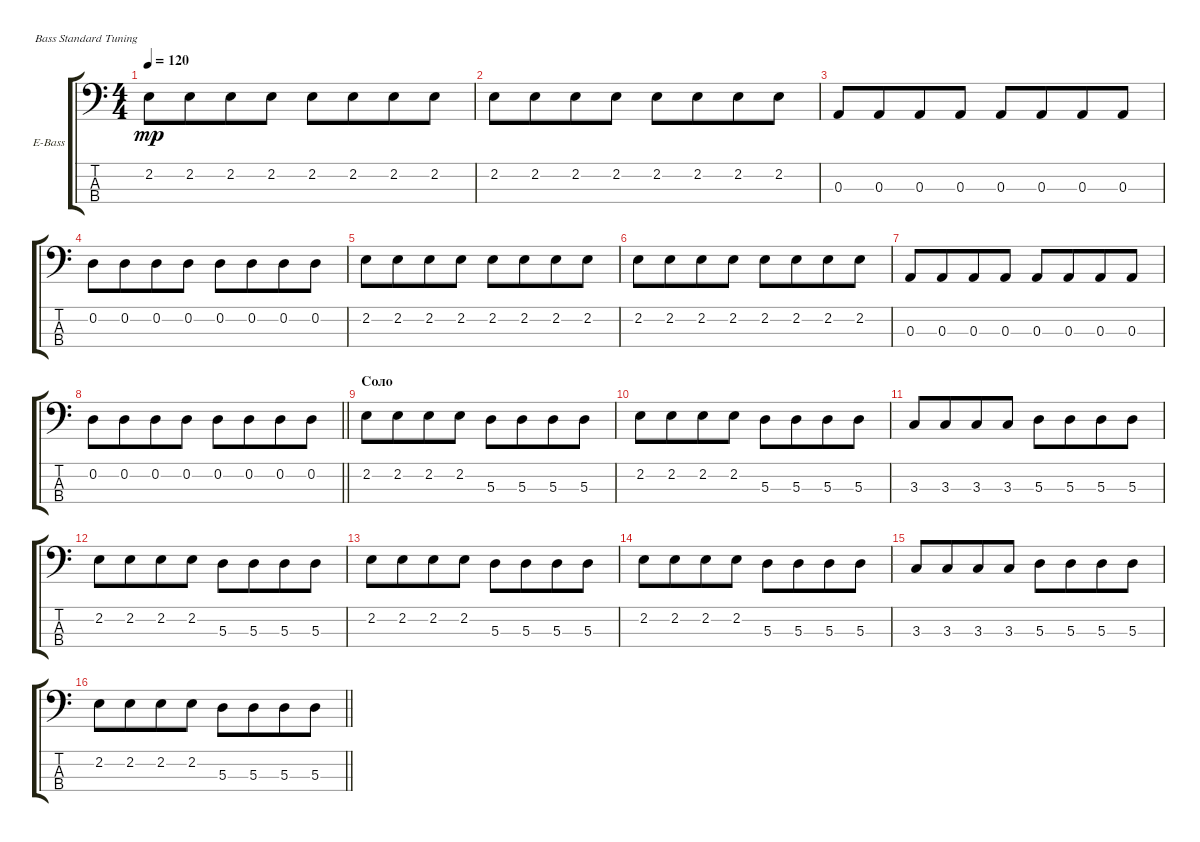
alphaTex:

\bracketExtendMode groupsimilarinstruments
\firstSystemTrackNameOrientation horizontal
\otherSystemsTrackNameOrientation horizontal
\track ("Бас 2" "E-Bass") {instrument electricbassfinger}
\staff {score tabs}
\tuning (G2 D2 A1 E1)
\ts (4 4)
\tempo 120
\clef f4
\ks c
2.2.8{dy mp} 2.2.8{beam merge} 2.2.8 2.2.8 2.2.8 2.2.8{beam merge} 2.2.8 2.2.8 |
2.2.8 2.2.8{beam merge} 2.2.8 2.2.8 2.2.8 2.2.8{beam merge} 2.2.8 2.2.8 |
0.3.8 0.3.8{beam merge} 0.3.8 0.3.8 0.3.8 0.3.8{beam merge} 0.3.8 0.3.8 |
0.2.8 0.2.8{beam merge} 0.2.8 0.2.8 0.2.8 0.2.8{beam merge} 0.2.8 0.2.8 |
2.2.8 2.2.8{beam merge} 2.2.8 2.2.8 2.2.8 2.2.8{beam merge} 2.2.8 2.2.8 |
2.2.8 2.2.8{beam merge} 2.2.8 2.2.8 2.2.8 2.2.8{beam merge} 2.2.8 2.2.8 |
0.3.8 0.3.8{beam merge} 0.3.8 0.3.8 0.3.8 0.3.8{beam merge} 0.3.8 0.3.8 |
\barLineRight lightlight
0.2.8 0.2.8{beam merge} 0.2.8 0.2.8 0.2.8 0.2.8{beam merge} 0.2.8 0.2.8 |
\section ("" "Соло")
2.2.8 2.2.8{beam merge} 2.2.8 2.2.8 5.3.8 5.3.8{beam merge} 5.3.8 5.3.8 |
2.2.8 2.2.8{beam merge} 2.2.8 2.2.8 5.3.8 5.3.8{beam merge} 5.3.8 5.3.8 |
3.3.8 3.3.8{beam merge} 3.3.8 3.3.8 5.3.8 5.3.8{beam merge} 5.3.8 5.3.8 |
2.2.8 2.2.8{beam merge} 2.2.8 2.2.8 5.3.8 5.3.8{beam merge} 5.3.8 5.3.8 |
2.2.8 2.2.8{beam merge} 2.2.8 2.2.8 5.3.8 5.3.8{beam merge} 5.3.8 5.3.8 |
2.2.8 2.2.8{beam merge} 2.2.8 2.2.8 5.3.8 5.3.8{beam merge} 5.3.8 5.3.8 |
3.3.8 3.3.8{beam merge} 3.3.8 3.3.8 5.3.8 5.3.8{beam merge} 5.3.8 5.3.8 |
\barLineRight lightlight
2.2.8 2.2.8{beam merge} 2.2.8 2.2.8 5.3.8 5.3.8{beam merge} 5.3.8 5.3.8
